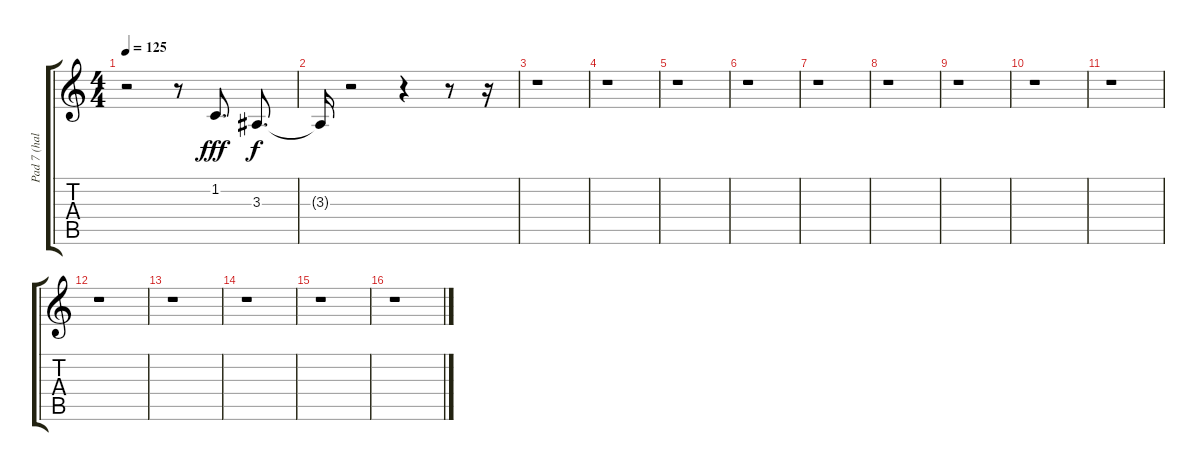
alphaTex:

\track ("Pad 7 (halo)" "Pad 7 (hal") {instrument pad7halo}
\staff {score tabs}
\tuning (E4 B3 G3 D3 A2 E2) {hide}
\ts (4 4)
\tempo 125
\clef g2
\ks c
r.2{dy f} r.8 1.2.8{d dy fff} 3.3.8{d dy f} |
3.3{t}.16 r.2 r.4 r.8 r.16 |
r.1 |
r.1 |
r.1 |
r.1 |
r.1 |
r.1 |
r.1 |
r.1 |
r.1 |
r.1 |
r.1 |
r.1 |
r.1 |
r.1
